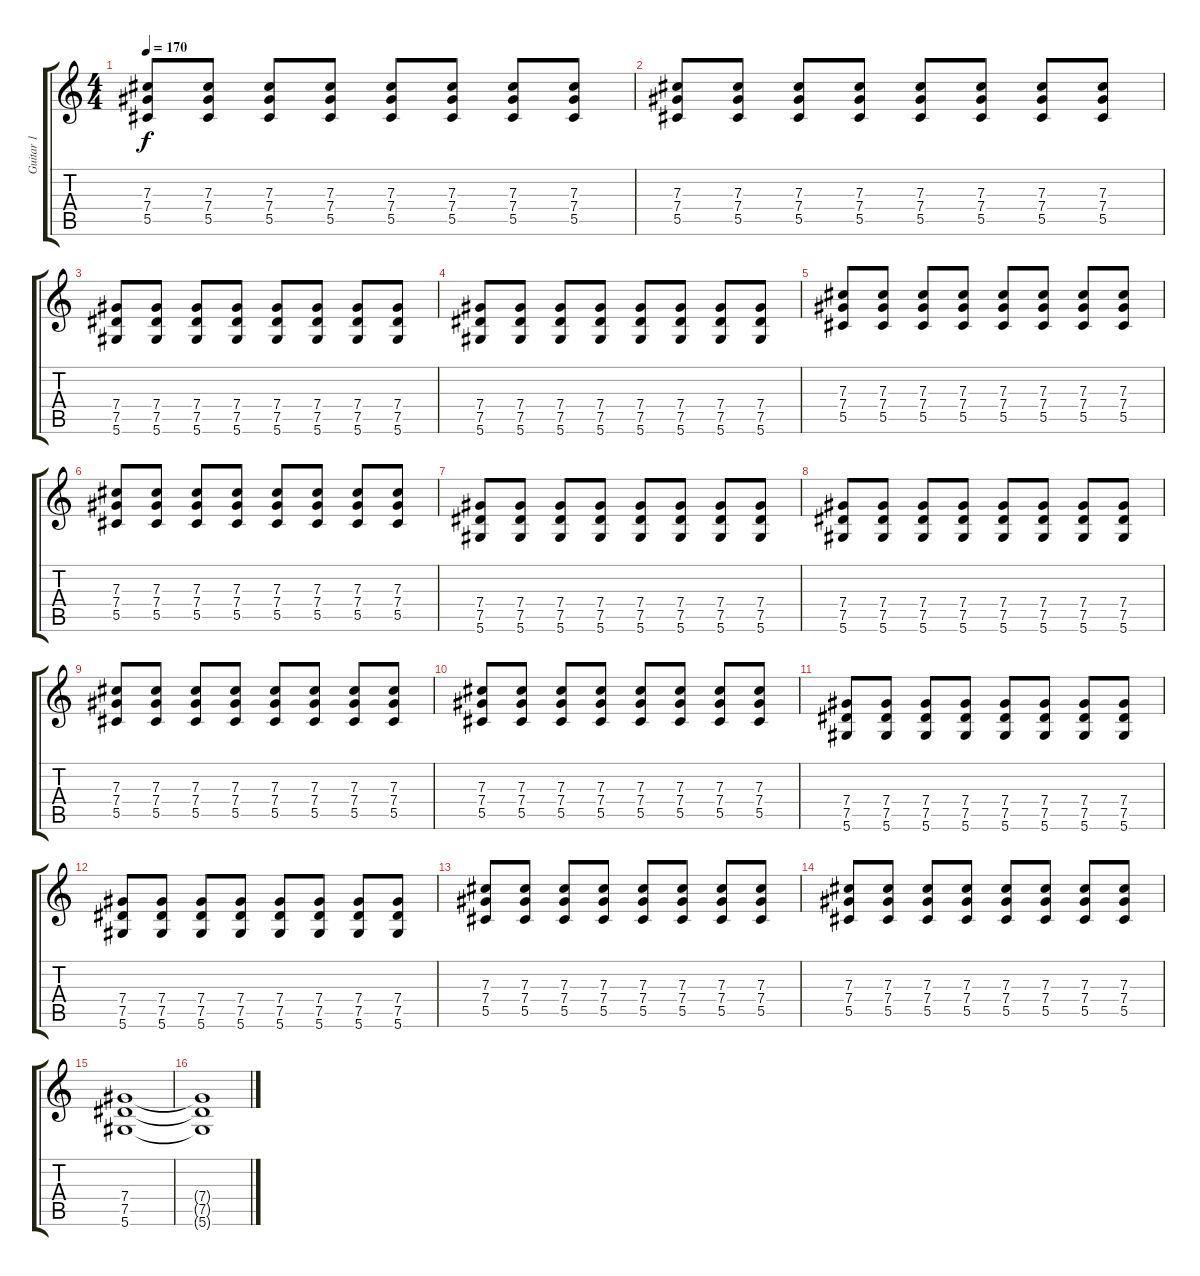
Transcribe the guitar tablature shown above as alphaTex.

\track ("Guitar 1" "Guitar 1") {instrument overdrivenguitar}
\staff {score tabs}
\tuning (Eb4 Bb3 Gb3 Db3 Ab2 Eb2) {hide}
\ts (4 4)
\tempo 170
\clef g2
\ks c
(7.3 7.4 5.5).8{dy f} (7.3 7.4 5.5).8 (7.3 7.4 5.5).8 (7.3 7.4 5.5).8 (7.3 7.4 5.5).8 (7.3 7.4 5.5).8 (7.3 7.4 5.5).8 (7.3 7.4 5.5).8 |
(7.3 7.4 5.5).8 (7.3 7.4 5.5).8 (7.3 7.4 5.5).8 (7.3 7.4 5.5).8 (7.3 7.4 5.5).8 (7.3 7.4 5.5).8 (7.3 7.4 5.5).8 (7.3 7.4 5.5).8 |
(7.4 7.5 5.6).8 (7.4 7.5 5.6).8 (7.4 7.5 5.6).8 (7.4 7.5 5.6).8 (7.4 7.5 5.6).8 (7.4 7.5 5.6).8 (7.4 7.5 5.6).8 (7.4 7.5 5.6).8 |
(7.4 7.5 5.6).8 (7.4 7.5 5.6).8 (7.4 7.5 5.6).8 (7.4 7.5 5.6).8 (7.4 7.5 5.6).8 (7.4 7.5 5.6).8 (7.4 7.5 5.6).8 (7.4 7.5 5.6).8 |
(7.3 7.4 5.5).8 (7.3 7.4 5.5).8 (7.3 7.4 5.5).8 (7.3 7.4 5.5).8 (7.3 7.4 5.5).8 (7.3 7.4 5.5).8 (7.3 7.4 5.5).8 (7.3 7.4 5.5).8 |
(7.3 7.4 5.5).8 (7.3 7.4 5.5).8 (7.3 7.4 5.5).8 (7.3 7.4 5.5).8 (7.3 7.4 5.5).8 (7.3 7.4 5.5).8 (7.3 7.4 5.5).8 (7.3 7.4 5.5).8 |
(7.4 7.5 5.6).8 (7.4 7.5 5.6).8 (7.4 7.5 5.6).8 (7.4 7.5 5.6).8 (7.4 7.5 5.6).8 (7.4 7.5 5.6).8 (7.4 7.5 5.6).8 (7.4 7.5 5.6).8 |
(7.4 7.5 5.6).8 (7.4 7.5 5.6).8 (7.4 7.5 5.6).8 (7.4 7.5 5.6).8 (7.4 7.5 5.6).8 (7.4 7.5 5.6).8 (7.4 7.5 5.6).8 (7.4 7.5 5.6).8 |
(7.3 7.4 5.5).8 (7.3 7.4 5.5).8 (7.3 7.4 5.5).8 (7.3 7.4 5.5).8 (7.3 7.4 5.5).8 (7.3 7.4 5.5).8 (7.3 7.4 5.5).8 (7.3 7.4 5.5).8 |
(7.3 7.4 5.5).8 (7.3 7.4 5.5).8 (7.3 7.4 5.5).8 (7.3 7.4 5.5).8 (7.3 7.4 5.5).8 (7.3 7.4 5.5).8 (7.3 7.4 5.5).8 (7.3 7.4 5.5).8 |
(7.4 7.5 5.6).8 (7.4 7.5 5.6).8 (7.4 7.5 5.6).8 (7.4 7.5 5.6).8 (7.4 7.5 5.6).8 (7.4 7.5 5.6).8 (7.4 7.5 5.6).8 (7.4 7.5 5.6).8 |
(7.4 7.5 5.6).8 (7.4 7.5 5.6).8 (7.4 7.5 5.6).8 (7.4 7.5 5.6).8 (7.4 7.5 5.6).8 (7.4 7.5 5.6).8 (7.4 7.5 5.6).8 (7.4 7.5 5.6).8 |
(7.3 7.4 5.5).8 (7.3 7.4 5.5).8 (7.3 7.4 5.5).8 (7.3 7.4 5.5).8 (7.3 7.4 5.5).8 (7.3 7.4 5.5).8 (7.3 7.4 5.5).8 (7.3 7.4 5.5).8 |
(7.3 7.4 5.5).8 (7.3 7.4 5.5).8 (7.3 7.4 5.5).8 (7.3 7.4 5.5).8 (7.3 7.4 5.5).8 (7.3 7.4 5.5).8 (7.3 7.4 5.5).8 (7.3 7.4 5.5).8 |
(7.4 7.5 5.6).1 |
(7.4{t} 7.5{t} 5.6{t}).1{volume 0}
